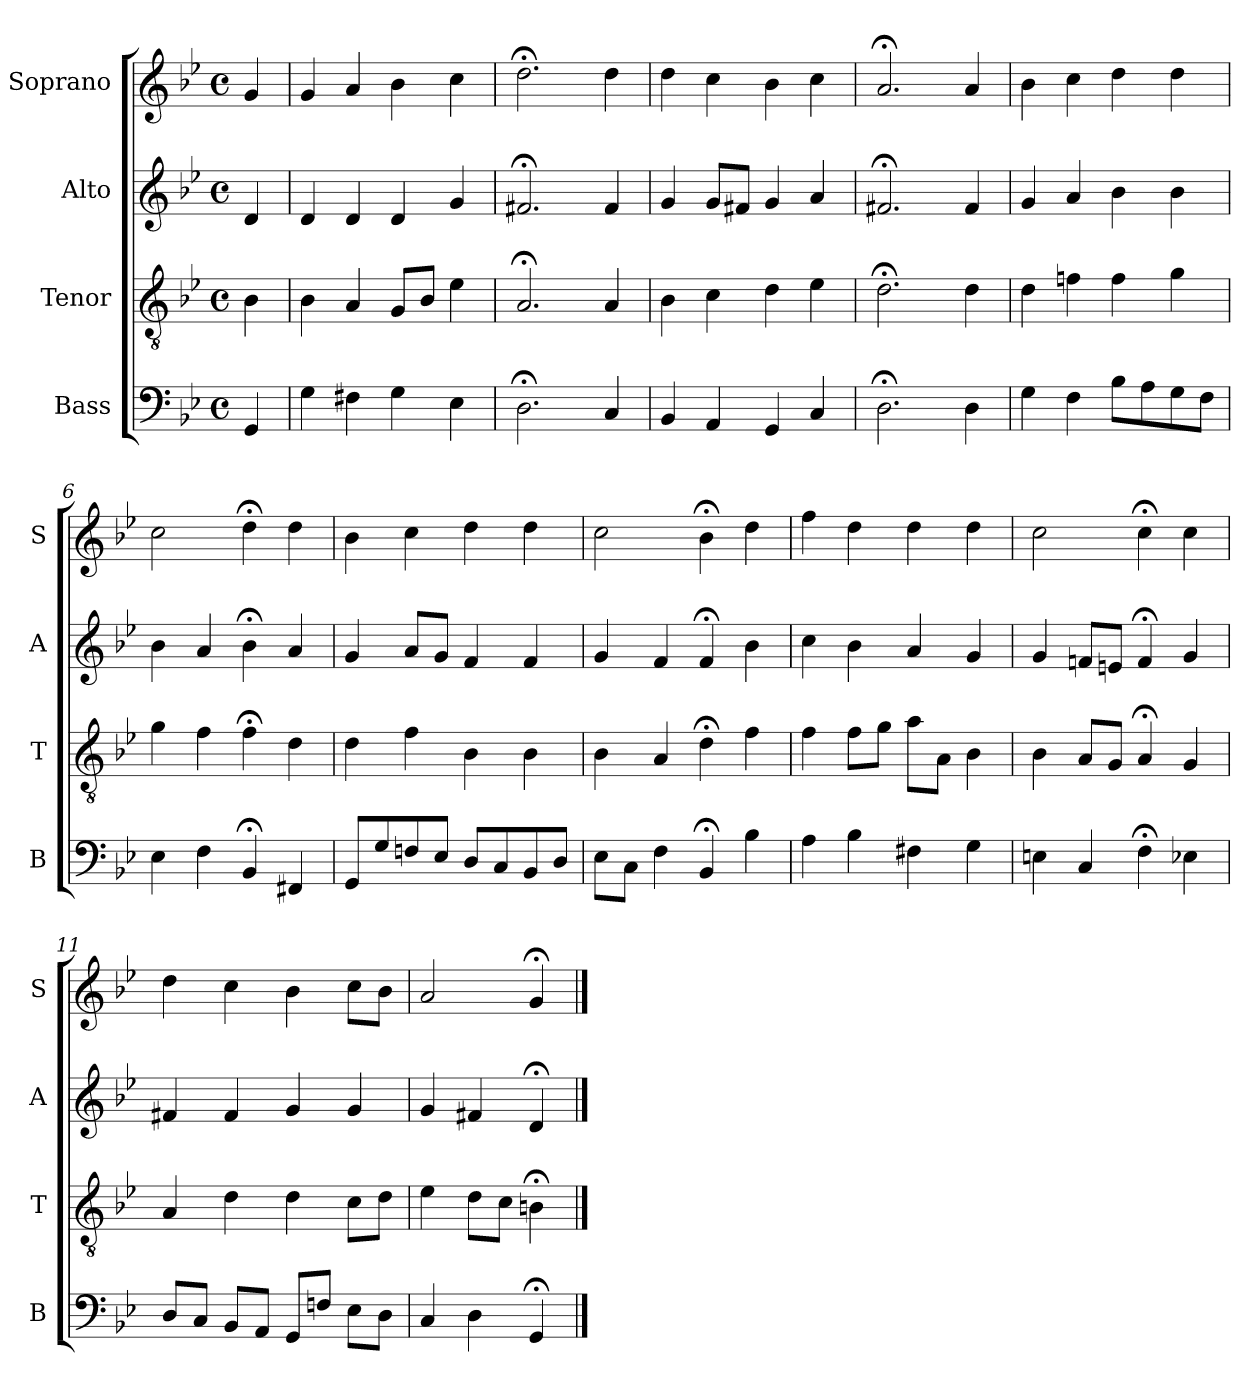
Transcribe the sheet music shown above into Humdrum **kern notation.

**kern	**kern	**kern	**kern
*part4	*part3	*part2	*part1
*staff4	*staff3	*staff2	*staff1
*I"Bass	*I"Tenor	*I"Alto	*I"Soprano
*I'B	*I'T	*I'A	*I'S
*clefF4	*clefGv2	*clefG2	*clefG2
*k[b-e-]	*k[b-e-]	*k[b-e-]	*k[b-e-]
*g:	*g:	*g:	*g:
*M4/4	*M4/4	*M4/4	*M4/4
*met(c)	*met(c)	*met(c)	*met(c)
*MM100	*MM100	*MM100	*MM100
=	=	=	=
4GG	4B-	4d	4g
=1	=1	=1	=1
4G	4B-	4d	4g
4F#X	4A	4d	4a
4G	8GL	4d	4b-
.	8B-J	.	.
4E-	4e-	4g	4cc
=2	=2	=2	=2
2.D;<	2.A;<	2.f#X;<	2.dd;<
4C	4A	4f#	4dd
=3	=3	=3	=3
4BB-	4B-	4g	4dd
4AA	4c	8gL	4cc
.	.	8f#XJ	.
4GG	4d	4g	4b-
4C	4e-	4a	4cc
=4	=4	=4	=4
2.D;<	2.d;<	2.f#X;<	2.a;<
4D	4d	4f#	4a
=5	=5	=5	=5
4G	4d	4g	4b-
4F	4fn	4a	4cc
8B-L	4f	4b-	4dd
8A	.	.	.
8G	4g	4b-	4dd
8FJ	.	.	.
=6	=6	=6	=6
4E-	4g	4b-	2cc
4F	4f	4a	.
4BB-;<	4f;<	4b-;<	4dd;<
4FF#X	4d	4a	4dd
=7	=7	=7	=7
8GGL	4d	4g	4b-
8G	.	.	.
8Fn	4f	8aL	4cc
8E-J	.	8gJ	.
8DL	4B-	4f	4dd
8C	.	.	.
8BB-	4B-	4f	4dd
8DJ	.	.	.
=8	=8	=8	=8
8E-L	4B-	4g	2cc
8CJ	.	.	.
4F	4A	4f	.
4BB-;<	4d;<	4f;<	4b-;<
4B-	4f	4b-	4dd
=9	=9	=9	=9
4A	4f	4cc	4ff
4B-	8fL	4b-	4dd
.	8gJ	.	.
4F#X	8aL	4a	4dd
.	8AJ	.	.
4G	4B-	4g	4dd
=10	=10	=10	=10
4En	4B-	4g	2cc
4C	8AL	8fnL	.
.	8GJ	8enJ	.
4F;<	4A;<	4f;<	4cc;<
4E-X	4G	4g	4cc
=11	=11	=11	=11
8DL	4A	4f#X	4dd
8CJ	.	.	.
8BB-L	4d	4f#	4cc
8AAJ	.	.	.
8GGL	4d	4g	4b-
8FnJ	.	.	.
8E-L	8cL	4g	8ccL
8DJ	8dJ	.	8b-J
=12	=12	=12	=12
4C	4e-	4g	2a
4D	8dL	4f#X	.
.	8cJ	.	.
4GG;<	4Bn;<	4d;<	4g;<
==	==	==	==
*-	*-	*-	*-
